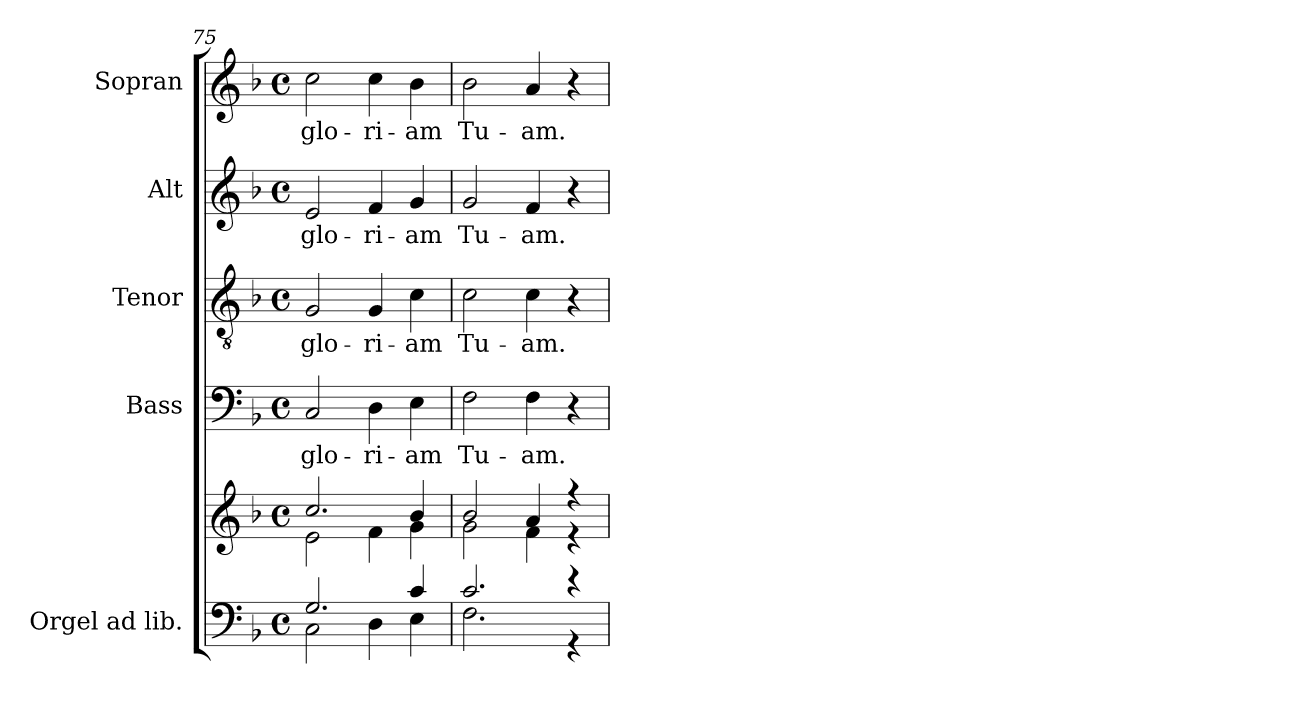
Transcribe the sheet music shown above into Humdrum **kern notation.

**kern	**kern	**kern	**text	**kern	**text	**kern	**text	**kern	**text
*part5	*part5	*part4	*part4	*part3	*part3	*part2	*part2	*part1	*part1
*staff6	*staff5	*staff4	*staff4	*staff3	*staff3	*staff2	*staff2	*staff1	*staff1
*I"Orgel ad lib.	*	*I"Bass	*	*I"Tenor	*	*I"Alt	*	*I"Sopran	*
*	*	*I'B.	*	*I'T.	*	*I'A.	*	*I'S.	*
*clefF4	*clefG2	*clefF4	*	*clefGv2	*	*clefG2	*	*clefG2	*
*k[b-]	*k[b-]	*k[b-]	*	*k[b-]	*	*k[b-]	*	*k[b-]	*
*F:	*F:	*F:	*	*F:	*	*F:	*	*F:	*
*M4/4	*M4/4	*M4/4	*	*M4/4	*	*M4/4	*	*M4/4	*
*met(c)	*met(c)	*met(c)	*	*met(c)	*	*met(c)	*	*met(c)	*
=75	=75	=75	=75	=75	=75	=75	=75	=75	=75
*^	*^	*	*	*	*	*	*	*	*
!	!	!	!	!	!LO:LY:b	!	!LO:LY:b	!	!LO:LY:b	!	!LO:LY:b
2.G/	2C\	2.cc/	2e\	2C/	glo-	2G/	glo-	2e/	glo-	2cc\	glo-
!	!	!	!	!	!LO:LY:b	!	!LO:LY:b	!	!LO:LY:b	!	!LO:LY:b
.	4D\	.	4f\	4D\	-ri-	4G/	-ri-	4f/	-ri-	4cc\	-ri-
!	!	!	!	!	!LO:LY:b	!	!LO:LY:b	!	!LO:LY:b	!	!LO:LY:b
4c/	4E\	4b-/	4g\	4E\	-am	4c\	-am	4g/	-am	4b-\	-am
=76	=76	=76	=76	=76	=76	=76	=76	=76	=76	=76	=76
!	!	!	!	!	!LO:LY:b	!	!LO:LY:b	!	!LO:LY:b	!	!LO:LY:b
2.c/	2.F\	2b-/	2g\	2F\	Tu-	2c\	Tu-	2g/	Tu-	2b-\	Tu-
!	!	!	!	!	!LO:LY:b	!	!LO:LY:b	!	!LO:LY:b	!	!LO:LY:b
.	.	4a/	4f\	4F\	-am.	4c\	-am.	4f/	-am.	4a/	-am.
4r	4r	4r	4r	4r	.	4r	.	4r	.	4r	.
*v	*v	*	*	*	*	*	*	*	*	*	*
*	*v	*v	*	*	*	*	*	*	*	*
=	=	=	=	=	=	=	=	=	=
*-	*-	*-	*-	*-	*-	*-	*-	*-	*-
